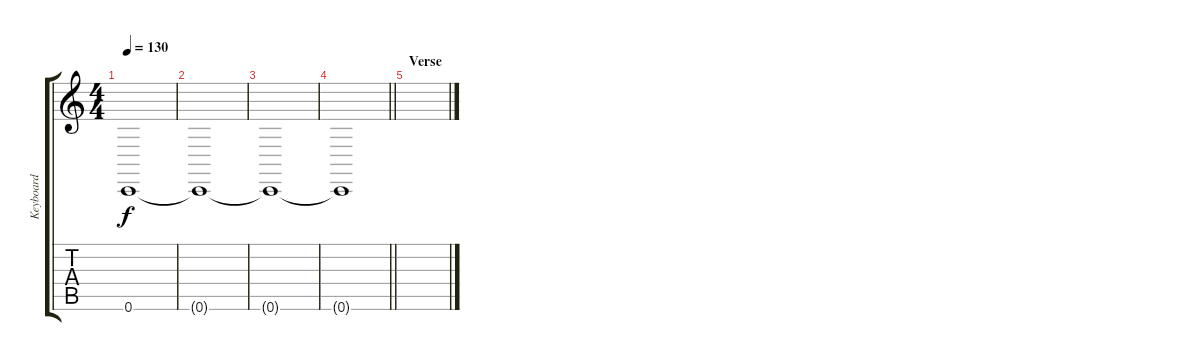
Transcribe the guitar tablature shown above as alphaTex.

\track ("Keyboard" "Keyboard") {instrument stringensemble1}
\staff {score tabs}
\tuning (D4 A3 F3 C3 G2 C2) {hide}
\ts (4 4)
\tempo 130
\clef g2
\ks c
0.6{t}.1{dy f} |
0.6{t}.1 |
0.6{t}.1 |
\barLineRight lightlight
0.6{t}.1 |
\section ("" "Verse ")
